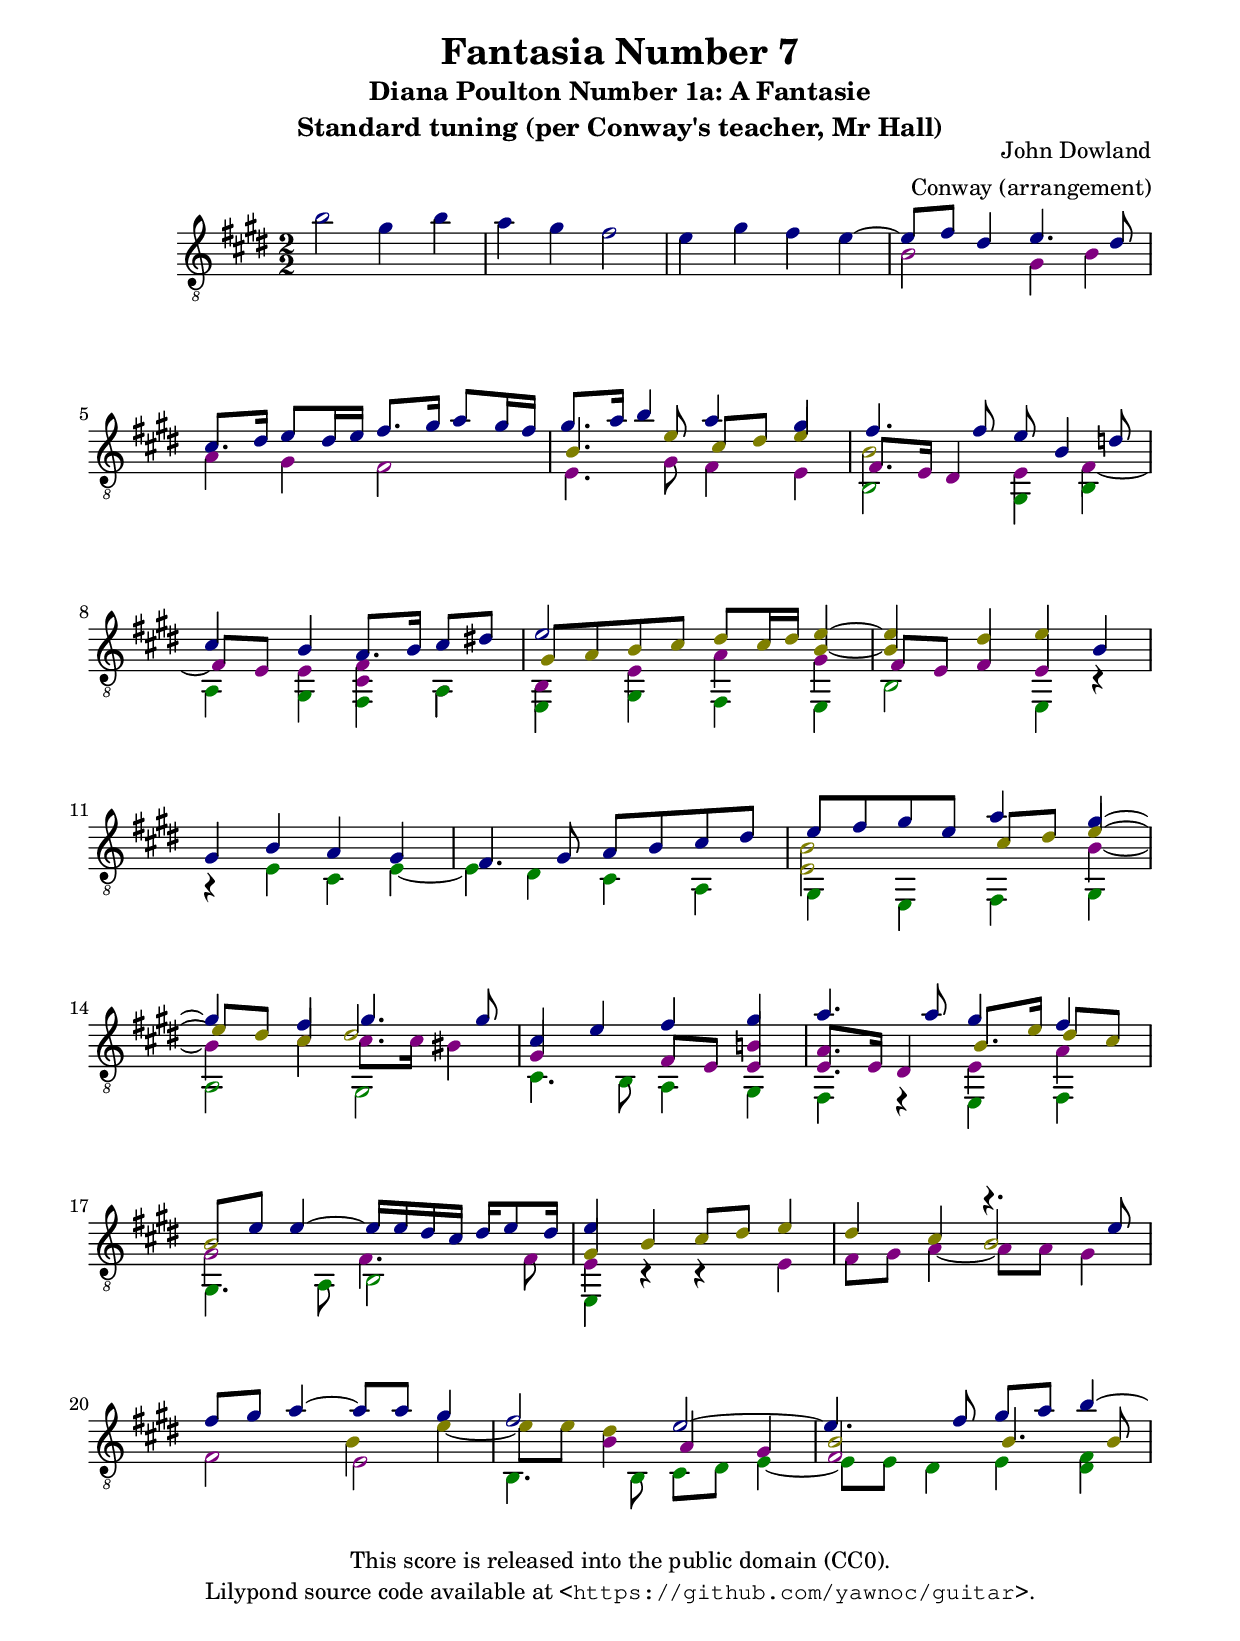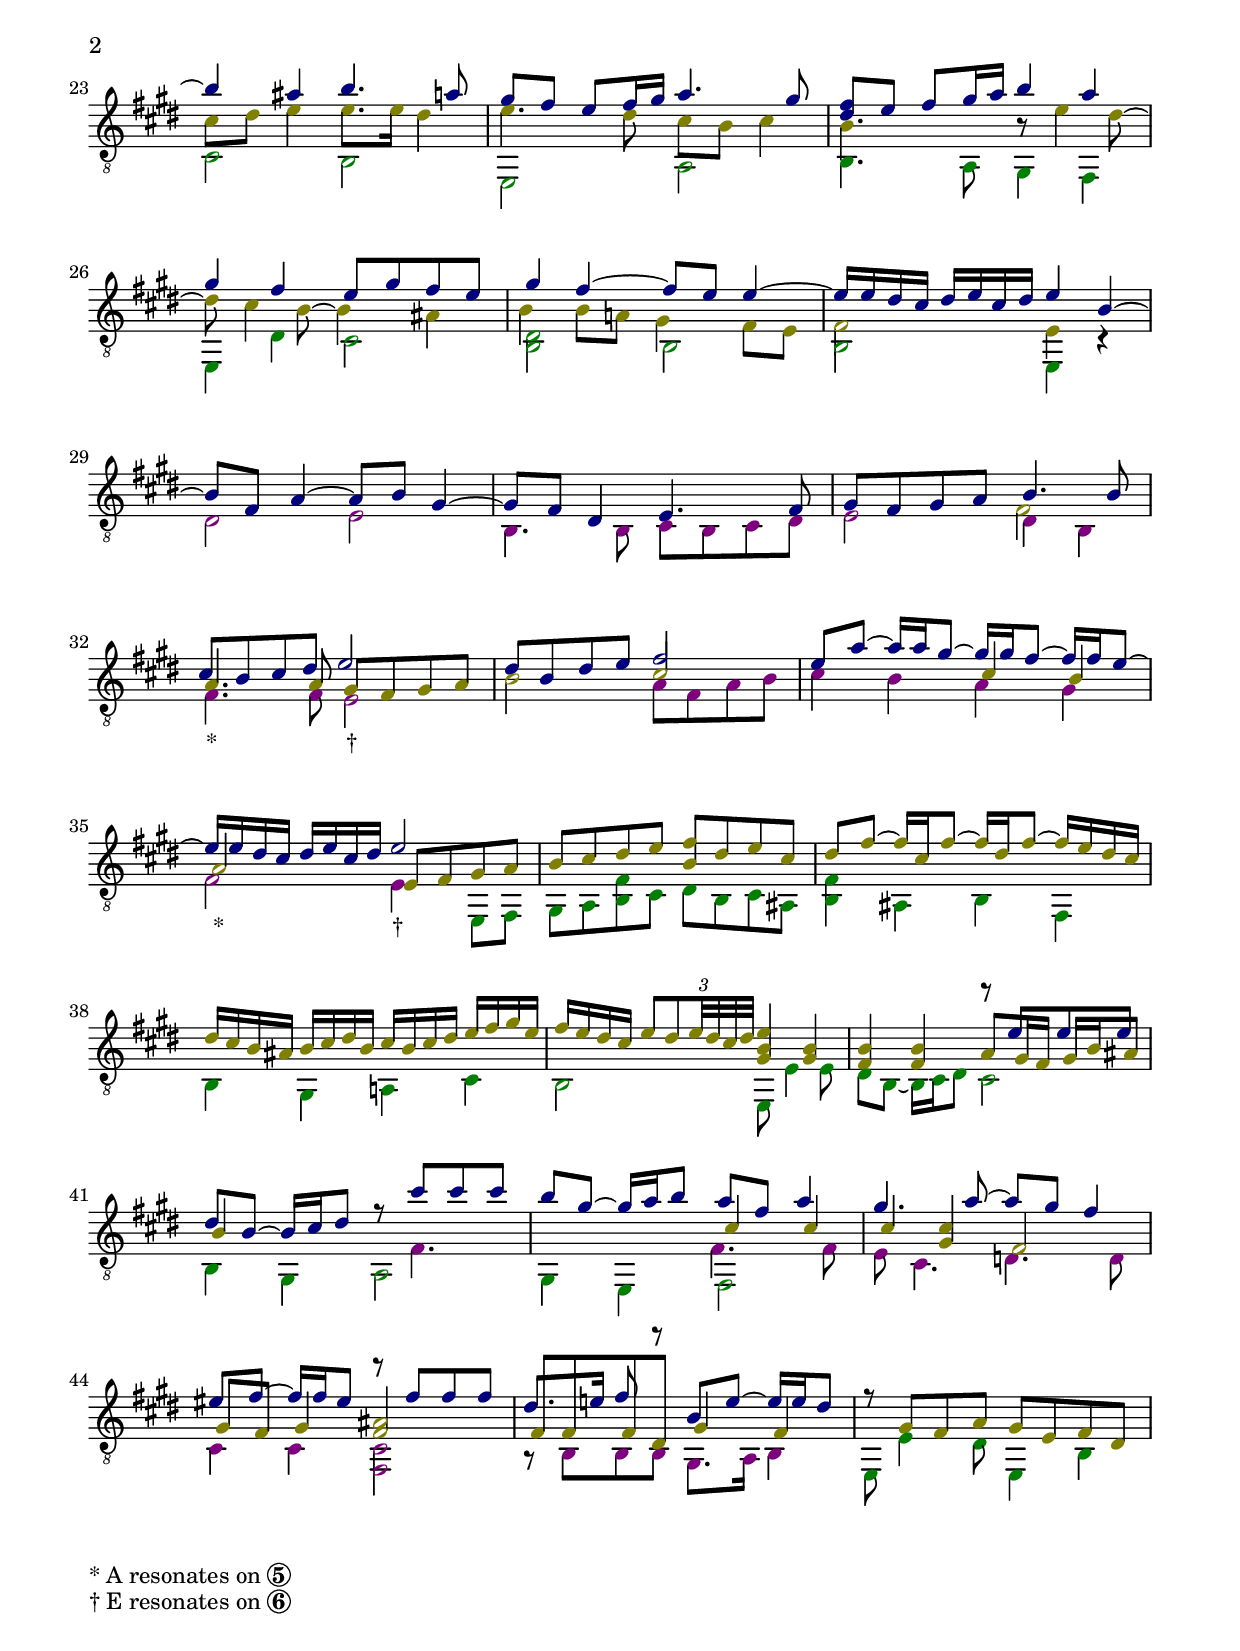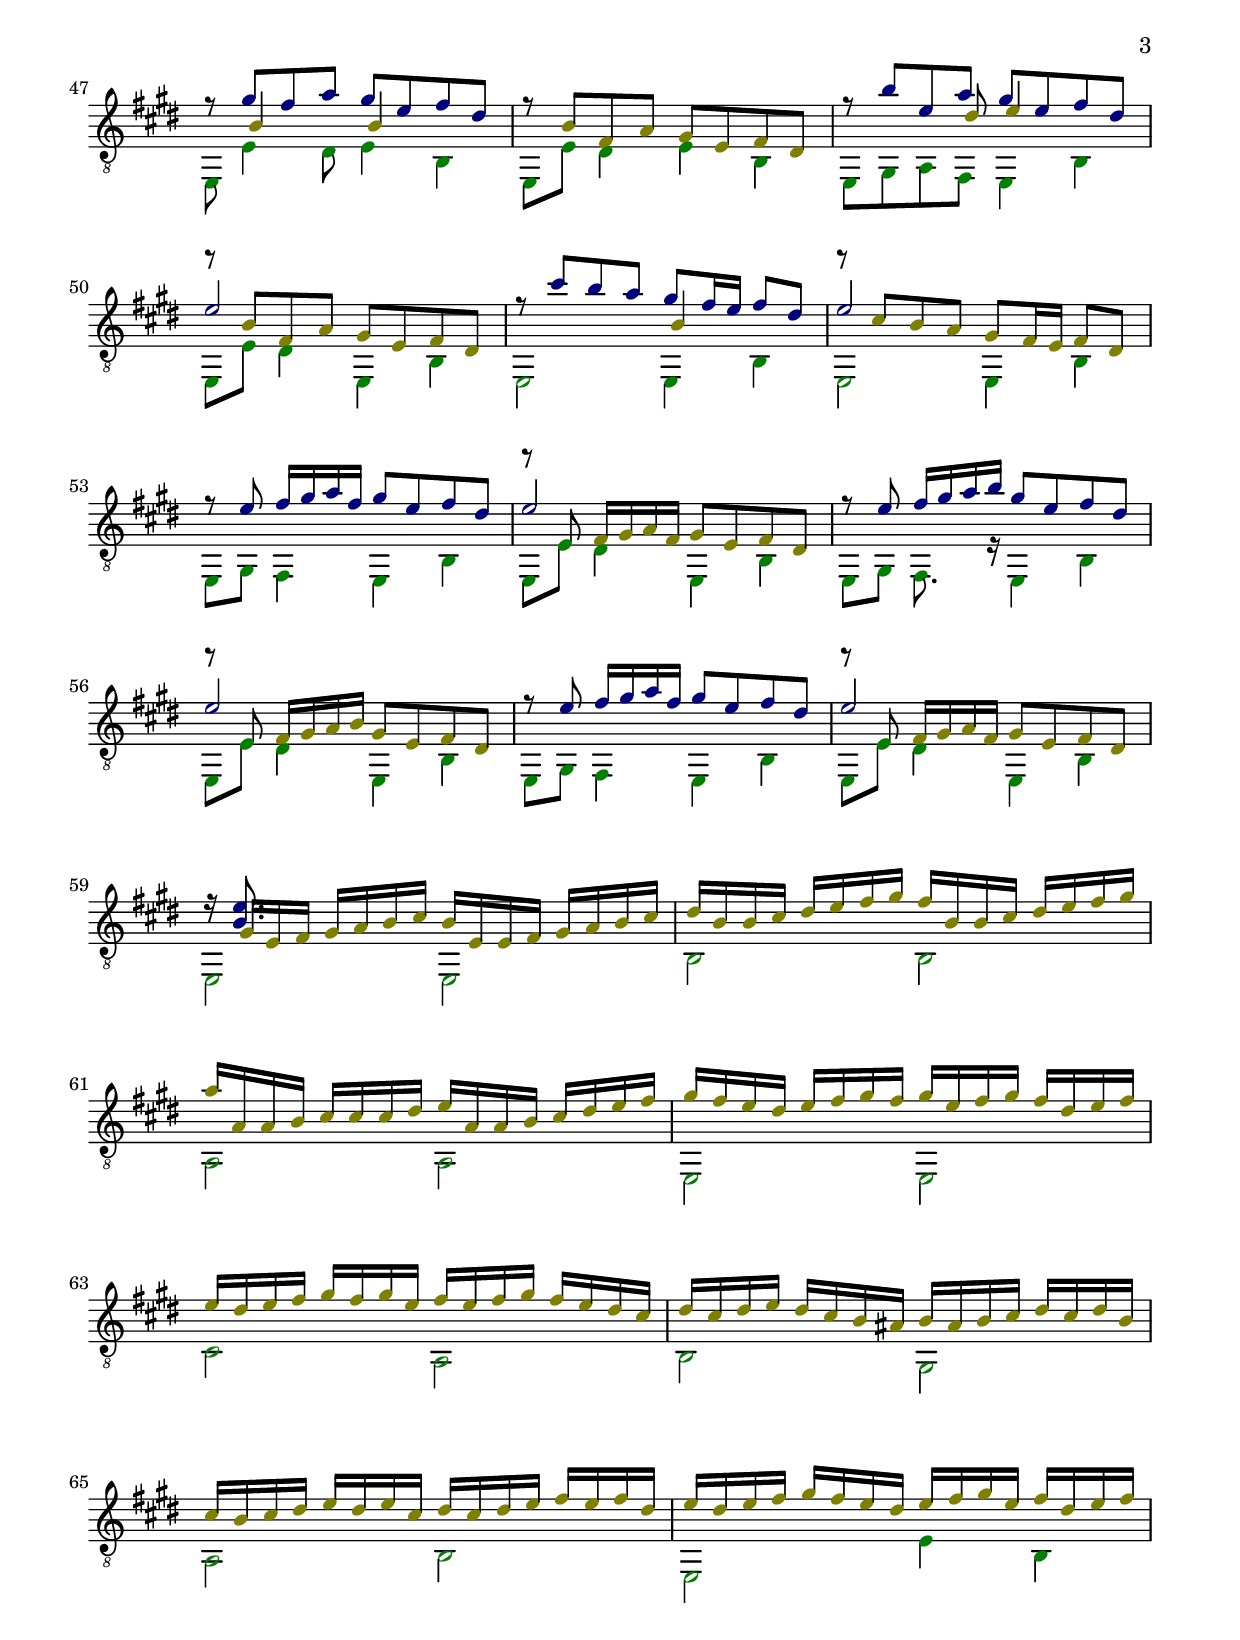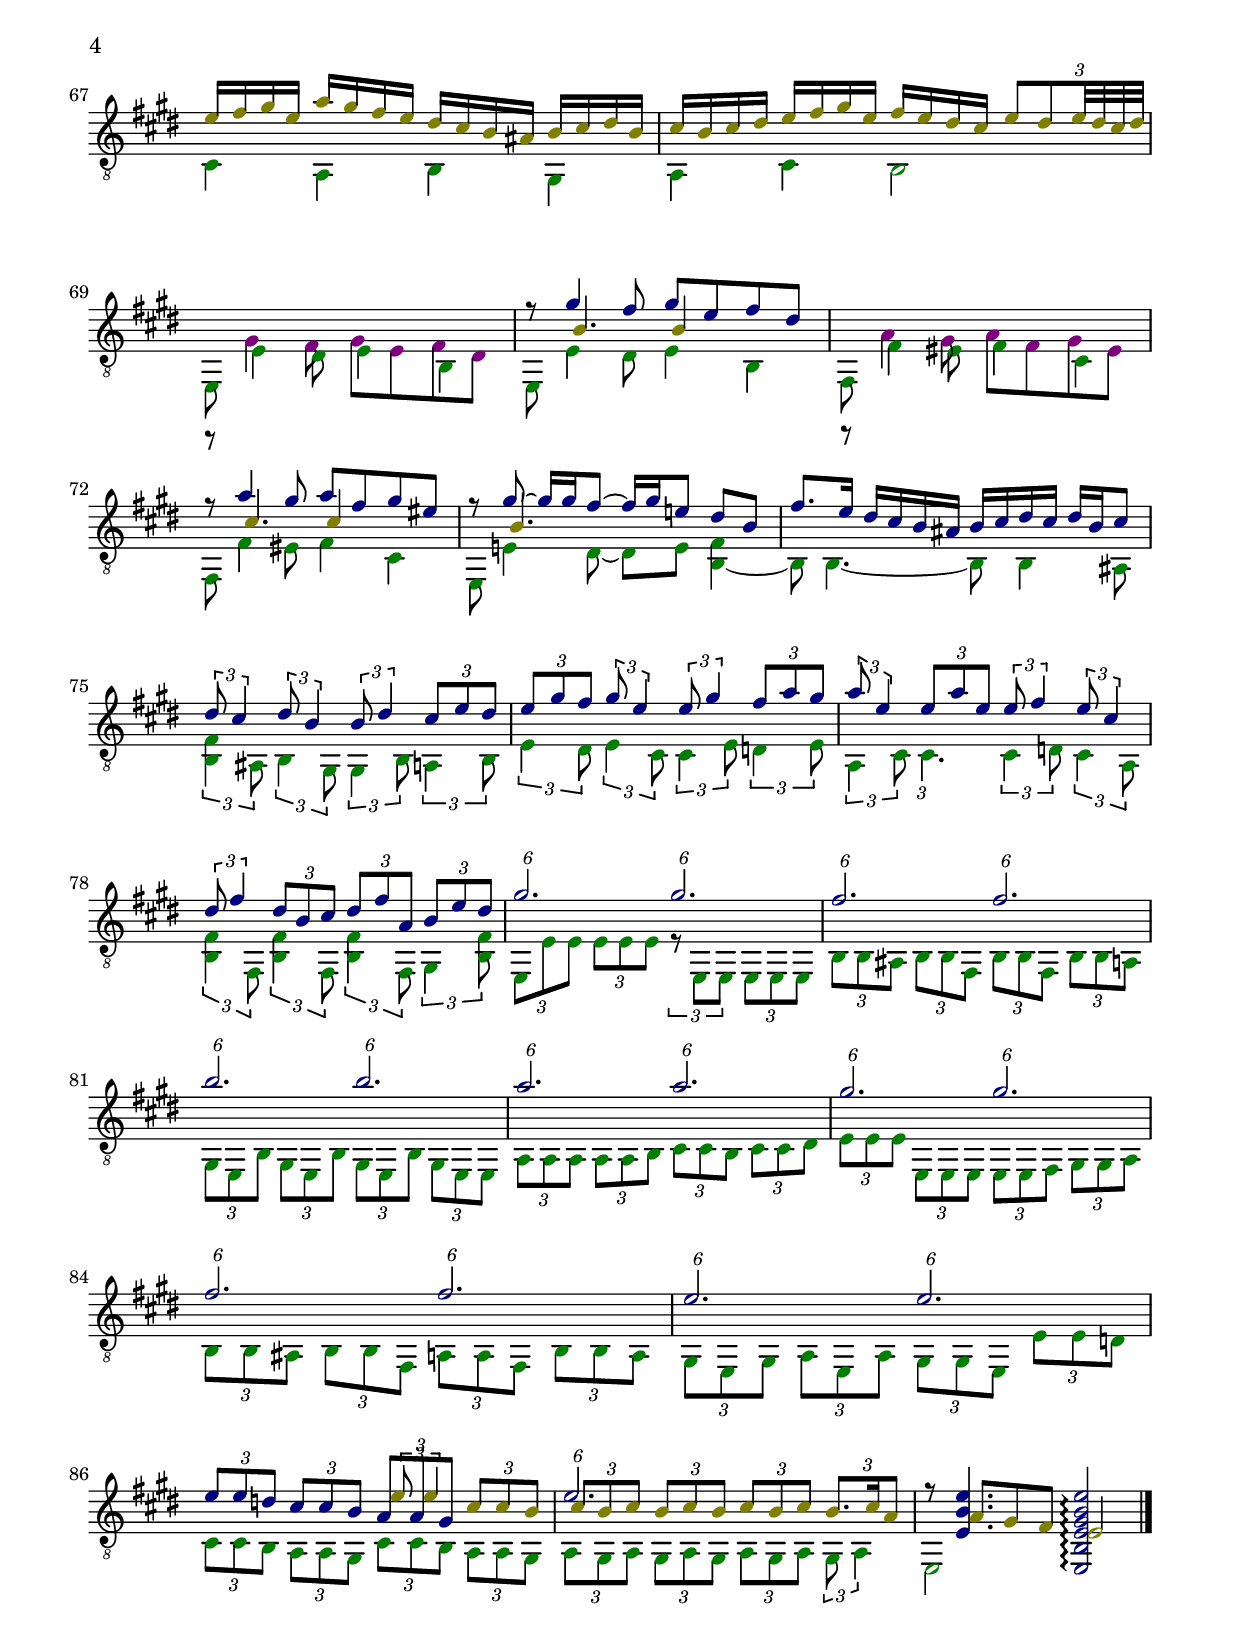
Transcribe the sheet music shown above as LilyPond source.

\version "2.18.2"


%%%%%%%%%%%%%%%%%%%%%%%%%%%%%%%%%%%%%%%%%%%%%%%%%%%%%%%%%%%%%%%%
% General
%%%%%%%%%%%%%%%%%%%%%%%%%%%%%%%%%%%%%%%%%%%%%%%%%%%%%%%%%%%%%%%%

\paper {
  top-margin = 1.5\cm
  left-margin = 1.5\cm
  right-margin = 1.5\cm
  bottom-margin = 1.5\cm
  ragged-last-bottom = ##f
  footnote-separator-markup = \markup { \vspace #1.5 }
}

globalSettings = {
  \accidentalStyle modern
  \compressFullBarRests
  \mergeDifferentlyHeadedOn
  \mergeDifferentlyDottedOn
  \numericTimeSignature
  \pointAndClickOff
  \override TextScript.extra-offset = #'(0 . 0.7)
  \override Score.FootnoteItem.annotation-line = ##f
}

origin-url = "https://github.com/yawnoc/guitar"

\header {
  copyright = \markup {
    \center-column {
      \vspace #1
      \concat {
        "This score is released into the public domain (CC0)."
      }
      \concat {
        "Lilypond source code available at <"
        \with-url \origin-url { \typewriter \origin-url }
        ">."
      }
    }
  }
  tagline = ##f
}

triplet = #(define-music-function
  (parser location music) (ly:music?)
  #{
    \tuplet 3/2 { $music }
  #}
)

tripletDuple = #(define-music-function
  (parser location music) (ly:music?)
  #{
    \tuplet 6/4 { $music }
  #}
)

overrideBeamedStemLengths = #(define-scheme-function
  (parser location lengths) (list?)
  #{
    \override Stem.details.beamed-lengths = $lengths
  #}
)
revertBeamedStemLengths = { \revert Stem.details.beamed-lengths }

overrideBeamVerticalPositions = #(define-scheme-function
  (parser location positions) (pair?)
  #{
    \override Beam.positions = $positions
  #}
)

%%%%%%%%%%%%%%%%%%%%%%%%%%%%%%%%%%%%%%%%%%%%%%%%%%%%%%%%%%%%%%%%
% Semantic bar lines
%%%%%%%%%%%%%%%%%%%%%%%%%%%%%%%%%%%%%%%%%%%%%%%%%%%%%%%%%%%%%%%%

barLineGoto = { \bar "||" }
barLineKeyChange = { \bar "||" }
barLineEnd = { \bar "|." }

%%%%%%%%%%%%%%%%%%%%%%%%%%%%%%%%%%%%%%%%%%%%%%%%%%%%%%%%%%%%%%%%
% Guitar notation
%%%%%%%%%%%%%%%%%%%%%%%%%%%%%%%%%%%%%%%%%%%%%%%%%%%%%%%%%%%%%%%%

stringNumbersAbove = { \set stringNumberOrientations = #'(up) }
stringNumbersBelow = { \set stringNumberOrientations = #'(down) }

fingeringAbove = { \set fingeringOrientations = #'(up) }
fingeringBelow = { \set fingeringOrientations = #'(down) }
fingeringAleft = { \set fingeringOrientations = #'(left) }
fingeringAright = { \set fingeringOrientations = #'(right) }

startGraceMusic = {
  <>(
  \override Fingering.font-size = -6
}
stopGraceMusic = {
  \revert Fingering.font-size
  <>)
}

overrideHorizontalShift = #(define-scheme-function
  (parser location distance) (number?)
  #{
    \override NoteColumn.force-hshift = $distance
  #}
)
revertHorizontalShift = { \revert NoteColumn.force-hshift }

barreSpan = #(define-music-function
  (parser location label offsetPair music)
  (string? (pair? (cons 0 0)) ly:music?)
  (let
    (
      (elements (extract-named-music music '(NoteEvent EventChord)))
    )
    (if
      (pair? elements)
      (let
        (
          (first-element (first elements))
          (last-element (last elements))
        )
        (set!
          (ly:music-property first-element 'articulations)
          (cons
            (make-music 'TextSpanEvent 'span-direction -1)
            (ly:music-property first-element 'articulations)
          )
        )
        (set!
          (ly:music-property last-element 'articulations)
          (cons
            (make-music 'TextSpanEvent 'span-direction 1)
            (ly:music-property last-element 'articulations)
          )
        )
      )
    )
  )
  #{
    \once \override TextSpanner.font-shape = #'upright
    \once \override TextSpanner.style = #'line
    \once \override TextSpanner.extra-offset = #offsetPair
    \once \override TextSpanner.bound-details = #`(
      (left
        (text . ,#{ \markup { \raise #-0.7 { #label \hspace #0.7 }} #})
        (Y . 0)
        (padding . -0.8)
        (attach-dir . -2)
      )
      (right
        (text . ,#{ \markup { \draw-line #'(0 . -1.3) } #}) ;; draw hook
        (Y . 0)
        (padding . -0.5)
        (attach-dir . 2)
      )
    )
    \once \override TextSpanner #'after-line-breaking = #(lambda (grob)
      (let*
        (
          (originalGrob (ly:grob-original grob))
          (splitGrobs (ly:spanner-broken-into originalGrob))
        )
        (if
          (and
            (>= (length splitGrobs) 2)
            (not (eq? (car (last-pair splitGrobs)) grob))
          )
          (begin
            (ly:grob-set-nested-property! grob
              '(bound-details right text)
              #{ \markup { \draw-line #'(0 . 0) } #} ;; suppress draw hook
            )
            (ly:grob-set-property! grob
              'extra-offset
              (cons
                (car offsetPair)
                (+ (cdr offsetPair) 0.7) ;; correction for suppressed hook
              )
            )
            (ly:grob-set-nested-property! grob
              '(bound-details right padding)
              #'-3 ;; increase spanner length
            )
          )
        )
      )
    )
    $music
  #}
)

barre = #(define-scheme-function
  (parser location label) (string?)
  #{
    \markup {
      \center-align {
        \hspace #0.7
        $label
      }
    }
  #}
)

nudgeNextBarre = #(define-scheme-function
  (parser location distance) (number?)
  #{
    \once \override TextScript.X-offset = $distance
  #}
)

position = #(define-scheme-function
  (parser location label) (string?)
  #{
    \markup {
      \center-align {
        \hspace #0.5
        $label
      }
    }
  #}
)

#(define-markup-command
  (markupString layout properties stringNumber) (markup?)
  (interpret-markup layout properties
    #{
      \markup \circle { \bold #stringNumber }
    #}
  )
)

#(define-markup-command
  (resonatesOn layout properties note stringNumber) (markup? markup?)
  (interpret-markup layout properties
    #{
      \markup { #note "resonates on" \markupString #stringNumber }
    #}
  )
)

%%%%%%%%%%%%%%%%%%%%%%%%%%%%%%%%%%%%%%%%%%%%%%%%%%%%%%%%%%%%%%%%
% Goto statements
%%%%%%%%%%%%%%%%%%%%%%%%%%%%%%%%%%%%%%%%%%%%%%%%%%%%%%%%%%%%%%%%

overrideGotoVisibility = {
  \once \override Score.RehearsalMark #'break-visibility = #'#(#t #t #f)
}

makeGotoMark = #(define-scheme-function
  (parser location label) (string?)
  #{
    \mark \markup { \small \italic $label }
  #}
)

simultaneousMarkSeparator = {
  \cadenzaOn
    s1073741824 % stupid, but works
  \cadenzaOff
}

coda = {
  \overrideGotoVisibility
  \mark \markup { \musicglyph #"scripts.coda" }
}

fine = {
  \overrideGotoVisibility
  \makeGotoMark Fine
}

dcAlCoda = {
  \overrideGotoVisibility
  \makeGotoMark "D.C. al Coda"
}

dcAlFine = {
  \overrideGotoVisibility
  \makeGotoMark "D.C. al Fine"
}

toCoda = {
  \overrideGotoVisibility
  \makeGotoMark "to Coda"
}



\header {
  title = "Fantasia Number 7"
  subtitle = \markup {
    \center-column {
      "Diana Poulton Number 1a: A Fantasie"
      "Standard tuning (per Conway's teacher, Mr Hall)"
    }
  }
  composer = "John Dowland"
  arranger = "Conway (arrangement)"
}


initialSignatures = {
  \clef "treble_8"
  \key e \major
  \time 2/2
  \set Timing.beamExceptions = #'()
  \set Timing.baseMoment = #(ly:make-moment 1/4)
  \set Timing.beatStructure = #'(1 1 1 1)
  \set Timing.beamExceptions = #'(
    (
      end
        .
      (
        ((1 . 8) . (4 4)) ;; quavers by fours
        ((1 . 12) . (3 3 3 3)) ;; anything shorter by beat
      )
    )
  )
}


highVoiceMusic = {
  
  \override NoteHead.color = #darkblue
  
  % Main theme high
  \barNumberCheck #1
  \relative c'' {
    \stemDown
    b2 gis4 b |
    a gis fis2 |
    e4 gis fis e~ |
    \stemUp
    e8 fis dis4 e4. dis8 |
    cis8. dis16 e8 dis16 e fis8. gis16 a8 gis16 fis |
    gis8. a16 b4 a gis |
    \once \overrideHorizontalShift #0.3 fis4. fis8 e8 b4 d8 |
    cis4 b a8. b16 cis8 dis |
    e2 s2 |
    s2 s4
  }
  
  % Main theme low
  \barNumberCheck #10
  \relative c' {
    b4 |
    gis b a gis |
    fis4. gis8 a b cis dis |
    e fis gis e a4 gis~ |
    gis
      \shiftOn
        \once \overrideHorizontalShift #0
        fis
      \shiftOff
      \once \overrideHorizontalShift #0.45 gis4. gis8 |
    cis,4 e fis gis |
    a4. a8 gis4 fis |
    \once \hide NoteHead b,8 e e4~ e16 e dis cis dis16 e8 dis16 |
    e4
  }
  
  % Tee-tee taa high
  \barNumberCheck #18
  \relative c'' {
    s4 s2 |
    s2 c4.\rest e,8 |
    fis8 gis a4~ a8 a gis4 |
    fis2 e2~ |
    \once \overrideHorizontalShift #-0.25 e4. fis8 gis8 a b4~ |
    b ais b4. a8 |
    gis8 fis e8 fis16 gis a4. gis8 |
    <fis dis>8 e fis8 gis16 a b4 a |
    gis fis e8 gis fis e |
    gis4 fis~ fis8 e e4~ |
    e16 e dis cis dis e cis dis e4
  }
  
  % Tee-tee taa low
  \barNumberCheck #28
  \relative c' {
    b4~ |
    b8 fis a4~ a8 b gis4~ |
    gis8 fis dis4 e4. fis8 |
    gis fis gis a b4. b8 |
    \shiftOn
    \overrideHorizontalShift #-0.45 cis b cis dis e2 |
    \revertHorizontalShift
    dis8 b dis e \overrideHorizontalShift #0 fis2 |
    \shiftOff
    e8 a~ a16 a gis8~ gis16 gis fis8~ fis16 fis e8~ |
    e16 e dis cis dis e cis dis e2 |
  }
  
  % Ascending scale
  \barNumberCheck #36
  {
    s1 * 3 |
    s2
  }
  
  % Tee-tee-tee
  \barNumberCheck #39
  \relative c' {
    s2 |
    s2 r8 e e e |
    dis b~ b16 cis dis8 r8 cis' cis cis |
    b8 gis~ gis16 a b8 a8 fis a4 |
    gis4. a8~ a gis fis4 |
    eis8 fis~ fis16 fis eis8 r8 fis fis fis |
    dis8. e16 fis8 r b,8 e~ e16 e dis8 |
  }
  
  % Majestic theme
  \barNumberCheck #46
  \relative c'' {
    s1 |
    r8 gis fis a gis e fis dis |
    s1 |
    r8 b' e, a gis e fis dis |
    e2 s2 |
    r8 cis' b a gis8 fis16 e fis8 dis |
    e2 s2 |
    r8 e fis16 gis a fis gis8 e fis dis |
    e2 s2 |
    r8 e fis16 gis a b gis8 e fis dis |
    e2 s2 |
    r8 e fis16 gis a fis gis8 e fis dis |
    e2 s2 |
  }
  
  % Scale runs
  \barNumberCheck #59
  \relative c' {
    r16 <e b>8. s4 s2 |
    s1 * 9 |
  }
  
  % Majestic interlude
  \barNumberCheck #69
  \relative c'' {
    s1 |
    r8 gis4 fis8 gis e fis dis |
    s1 |
    r8 a'4 gis8 a fis gis eis |
    r8 gis~ gis16 gis fis8~ fis16 gis e8 dis b |
    fis'8. e16 dis cis b ais
      b16 cis dis cis dis b cis8 |
  }
  
  % Triple runs
  \barNumberCheck #75
  \relative c' {
    \triplet { dis8 cis4 } \triplet { dis8 b4 }
      \triplet { b8 dis4 } \triplet { cis8 e dis } |
    \triplet { e8 gis fis } \triplet { gis8 e4 }
      \triplet { e8 gis4 } \triplet { fis8 a gis } |
    \triplet { a8 e4 } \triplet { e8 a e }
      \triplet { e8 fis4 } \triplet { e8 cis4 } |
    \triplet { dis8 fis4 } \triplet { dis8 b cis }
      \triplet { dis8 fis a, } \triplet { b e dis } |
    \tripletDuple { gis2. } \tripletDuple { gis } |
    \tripletDuple { fis } \tripletDuple { fis } |
    \tripletDuple { b } \tripletDuple { b } |
    \tripletDuple { a } \tripletDuple { a } |
    \tripletDuple { gis } \tripletDuple { gis } |
    \tripletDuple { fis } \tripletDuple { fis } |
    \tripletDuple { e } \tripletDuple { e } |
    \triplet { e8 e d } \triplet { cis cis b }
      \triplet { a a gis } s4 |
    \tripletDuple { e'2. } s2 |
  }
  
  % Finishing chords
  \barNumberCheck #88
  \relative c {
    r8 <e b' e>4.
      <e, b' e gis b e>2 \arpeggio
      \barLineEnd
  }
  
}


lowVoiceMusic = {
  
  \override NoteHead.color = #darkgreen
  
  % Main theme high
  \barNumberCheck #1
  \relative c {
    s1 * 6 |
    b2 gis4 b |
    a gis fis a |
    e gis fis e |
    b'2 e,4
  }
  
  % Main theme low
  \barNumberCheck #10
  \relative c {
    r4 |
    r4 e cis e~ |
    e dis cis a |
    gis e fis gis |
    a2 gis |
    cis4. b8 a4 gis |
    fis r e fis |
    gis4. a8 b2 |
    e,4
  }
  
  % Tee-tee taa high
  \barNumberCheck #18
  \relative c {
    s4 s4 s4 |
    s1 * 2 |
    b4. b8 cis8 dis e4~ |
    \once \overrideHorizontalShift #1 e8 e dis4 e4 <dis fis> |
    cis2 b |
    e, a |
    b4. a8 gis4 fis |
    e dis' cis2 |
    <b dis> b |
    b e,4
  }
  
  % Tee-tee taa low
  \barNumberCheck #28
  \relative c {
    r4 |
    s1 * 6 |
    s2
  }
  
  % Ascending scale
  \barNumberCheck #35
  \relative c, {
    s4 e8 fis |
    gis a <b fis'> cis dis b cis ais |
    <b fis'>4 ais b fis |
    b gis a cis |
    b2
  }
  
  % Tee-tee-tee
  \barNumberCheck #39
  \relative c, {
    e8 e'4 e8 |
    dis8 b~ b16 cis dis8 cis2 |
    b4 gis a2 |
    gis4 e fis2 |
    s1 * 3 |
  }
  
  % Majestic theme
  \barNumberCheck #46
  \relative c, {
    e8 e'4 dis8 e,4 b' |
    e,8 e'4 dis8 e4 b |
    e,8 e' dis4 e b |
    e,8 gis a fis e4 b' |
    e,8 e' dis4 e, b' |
    e,2 e4 b' |
    e,2 e4 b' |
    e,8 gis fis4 e b' |
    e,8 e' dis4 e, b' |
    e,8[ gis] fis8. r16 e4 b' |
    e,8 e' dis4 e, b' |
    e,8 gis fis4 e b' |
    e,8 e' dis4 e, b' |
  }
  
  % Scale runs
  \barNumberCheck #59
  \relative c, {
    e2 e |
    b' b |
    a a |
    e e |
    cis' a |
    b gis |
    a b |
    e, e'4 b |
    cis a b gis |
    a cis b2 |
  }
  
  % Majestic interlude
  \barNumberCheck #69
  \relative c, {
    e8 e'4 dis8 e4 b |
    e,8 e'4 dis8 e4 b |
    fis8 fis'4 eis8 fis4 cis |
    fis,8 fis'4 eis8 fis4 cis |
    e,8 e'4 dis8~ dis e <b~ fis'>4 |
    b8 b4.~ b8 b4 ais8 |
  }
  
  % Triple runs
  \barNumberCheck #75
  \relative c {
    \triplet { <b fis'>4 ais8 } \triplet { b4 gis8 }
      \triplet { gis4 b8 } \triplet { a4 b8 } |
    \triplet { e4 dis8 } \triplet { e4 cis8 }
      \triplet { cis4 e8 } \triplet { d4 e8 } |
    \triplet { a,4 cis8 } \triplet { cis4. }
      \triplet { cis4 d8 } \triplet { cis4 a8 } |
    \triplet { <b fis'>4 fis8 } \triplet { <b fis'>4 fis8 }
      \triplet { <b fis'>4 fis8 } \triplet { gis4 <b fis'>8 } |
    \triplet { e,8 e' e } \triplet { e e e }
      \triplet { r e, e } \triplet { e e e } |
    \triplet { b' b ais } \triplet { b b fis }
      \triplet { b b fis } \triplet { b b a } |
    \triplet { gis e b' } \triplet { gis e b' }
      \triplet { gis e b' } \triplet { gis e e } |
    \triplet { a a a } \triplet { a a b }
      \triplet { cis cis b } \triplet { cis cis dis } |
    \triplet { e e e } \triplet { e, e e }
      \triplet { e e fis } \triplet { gis gis a } |
    \triplet { b b ais } \triplet { b b fis }
      \triplet { a a fis } \triplet { b b a } |
    \triplet { gis e gis } \triplet { a e a }
      \triplet { gis gis e } \triplet { e' e d } |
    \triplet { cis cis b } \triplet { a a gis }
      \triplet { cis cis b } \triplet { a a gis } |
    \triplet { a gis a } \triplet { gis a gis }
      \triplet { a gis a } \triplet { gis8 a4 } |
  }
  
  % Finishing chords
  \barNumberCheck #88
  \relative c, {
    e2 s2 |
  }
  
}


upperMiddleVoiceMusic = {
  
  \override NoteHead.color = #darkyellow
  
  % Main theme high
  \barNumberCheck #1
  \relative c' {
    s1 * 5 |
    \once \overrideHorizontalShift #0.4 b4. e8
      cis8 dis
      \once \overrideHorizontalShift #0 e4 |
    \stemDown
    \once \overrideHorizontalShift #0 b2 s2 |
    \stemUp
    s1 |
    gis8 a b cis dis8 cis16 \shiftOff dis <e~ b_~>4 |
    <e b> dis e
    \shiftOn
  }
  
  % Main theme low
  \barNumberCheck #10
  \relative c' {
    s4 |
    s1 * 2 |
    \stemDown
    <b e,>2
    \stemUp
      cis8 dis \once \overrideHorizontalShift #0 e4~ |
    e8 dis
      \shiftOff cis4 \shiftOn
      \once \overrideHorizontalShift #-0.75 dis2 |
    s1 |
    s2 \stemUp b8. e16 dis8 cis |
      \once \overrideHorizontalShift #-0.07
      \once \hide Stem
        b2
      s2 |
    \once \overrideHorizontalShift #0 gis4
  }
  
  % Tee-tee taa high
  \barNumberCheck #18
  \relative c' {
    b4 cis8 dis e4 |
    dis4 cis b2 |
    \stemDown
    s2 b4 e_~ |
    \once \overrideHorizontalShift #0.9 e8 e
      \once \overrideHorizontalShift #0 dis4 s2 |
    \once \overrideHorizontalShift #0
    \once \hide Stem
      b2
    \stemUp
      b4. b8 |
    \stemDown
    \overrideHorizontalShift #0
    cis8 dis e4 e8. e16 dis4 |
    e4. dis8 cis8 b cis4 |
    b4. s8 b8\rest e4 dis8~ |
    dis8 cis4 b8~
    \revertHorizontalShift
      b4 ais |
    b4 b8 a gis4 fis8 e |
    \overrideHorizontalShift #0
    fis2 e4
    \revertHorizontalShift
    \stemUp
  }
  
  % Tee-tee taa low
  \barNumberCheck #28
  \relative c {
    s4 |
    s1 * 2 |
    s2 \stemDown fis2 \stemUp |
    \footnote "*" #'(0 . -4) \markup { "*" \resonatesOn A 5 }
    \shiftOff
    a4. a8 gis fis gis a |
    \stemDown b2 \stemUp cis |
    \shiftOn
    s2 cis4 b |
    \footnote "*" #'(0 . -4) \markup { }
    a2
  }
  
  % Ascending scale
  \barNumberCheck #35
  \relative c {
    e8 fis gis a |
    b cis dis e <fis b,> dis e cis |
    dis fis~ fis16 cis fis8~ fis16 dis fis8~ fis16 e dis cis |
    dis cis b ais b cis dis b cis b cis dis e fis gis e |
    fis e dis cis \triplet { e8 dis e32 dis cis dis } <e b gis>4
  }
  
  % Tee-tee-tee
  \barNumberCheck #39
  \relative c' {
    <b gis>4 |
    <b fis> <b fis> a8 gis16 fis gis16 b ais8 |
    b4 s4 s2 |
    s2 cis4 cis |
    cis <cis gis> fis,2 |
    gis8 fis gis4 <ais fis>2 |
    fis8 fis fis dis gis4 fis |
  }
  
  % Majestic theme
  \barNumberCheck #46
  \relative c' {
    r8 gis fis a gis e fis dis |
    s8 b'4 s8 b4 s4 |
    r8 b8 fis a gis e fis dis |
    s4. dis'8 e4 s4 |
    r8 b8 fis a gis e fis dis |
    s2 b'4 s4 |
    r8 cis b a gis8 fis16 e fis8 dis |
    s1 |
    r8 e fis16 gis a fis gis8 e fis dis |
    s1 |
    r8 e fis16 gis a b gis8 e fis dis |
    s1 |
    r8 e fis16 gis a fis gis8 e fis dis |
  }
  
  % Scale runs
  \barNumberCheck #59
  \relative c' {
    s16 gis e fis gis a b cis
      b e, e fis gis a b cis |
    dis b b cis dis e fis gis
      fis b, b cis dis e fis gis |
    a a, a b cis cis cis dis
      e a, a b cis dis e fis |
    gis fis e dis e fis gis fis
      gis e fis gis fis dis e fis |
    e dis e fis gis fis gis e
      fis e fis gis fis e dis cis |
    dis cis dis e dis cis b ais
      b ais b cis dis cis dis b |
    cis b cis dis e dis e cis
      dis cis dis e fis e fis dis |
    e dis e fis gis fis e dis
      e fis gis e
      fis dis e fis |
    e fis gis e
      a gis fis e
      dis cis b ais
      b cis dis b |
    cis b cis dis
      e fis gis e
      fis e dis cis
      \triplet { e8 dis e32 dis cis dis } |
  }
  
  % Majestic interlude
  \barNumberCheck #69
  \relative c' {
    s1 |
    s8 b4. b4 s4 |
    s1 |
    s8 cis4. cis4 s4 |
    s8 b4. s2 |
    s1 |
  }
  
  % Triple runs
  \barNumberCheck #75
  \relative c' {
    s1 * 11 |
    s2 \triplet { e8 e4 } \triplet { cis8 cis b } |
    \triplet { cis b cis } \triplet { b cis b }
      \triplet { cis b cis } \triplet { b8. cis16 a8 } |
  }
  
  % Finishing chords
  \barNumberCheck #88
  \relative c' {
    s8 a gis fis e2 |
  }
  
}


lowerMiddleVoiceMusic = {
  
  \override NoteHead.color = #darkmagenta
  
  % Main theme high
  \barNumberCheck #1
  \relative c' {
    s1 * 3 |
    \shiftOff
    b2 gis4 b |
    a gis fis2 |
    \once \overrideHorizontalShift #0.3 e4. gis8 fis4 e |
    \shiftOn
    \stemUp
    \overrideBeamedStemLengths #'(3)
    fis8. e16 dis4 \stemDown
    \revertBeamedStemLengths
      \overrideHorizontalShift #0 e4 fis~ |
      \revertHorizontalShift
    \stemUp
    fis8 e \stemDown
      \overrideHorizontalShift #0 e4 <cis fis>4 a |
    b e a gis |
      \revertHorizontalShift
    \stemUp
    fis8 e
      \overrideHorizontalShift #0 fis4 e
      \revertHorizontalShift
    \stemDown
  }
  
  % Main theme low
  \barNumberCheck #10
  \relative c {
    s4 |
    s1 * 2 |
    s2 s4 \overrideHorizontalShift #0 b'4~ |
    b \revertHorizontalShift
      \shiftOff cis \shiftOn
      \overrideBeamedStemLengths #'(3)
      \once \overrideHorizontalShift #0.3
        cis8. cis16
      \revertBeamedStemLengths
      bis4 |
    \stemUp
    \once \overrideHorizontalShift #0 gis4 s4
      \once \overrideHorizontalShift #0 fis8 e
      \once \overrideHorizontalShift #0 <e b'>4 |
    \once \overrideHorizontalShift #0 <e a>8. e16 dis4
      \stemDown
      \overrideHorizontalShift #0 e4 a |
      \revertHorizontalShift
    \once \overrideHorizontalShift #-0.07 gis2 fis4. fis8 |
    \once \overrideHorizontalShift #0 e4
  }
  
  % Tee-tee taa high
  \barNumberCheck #18
  \relative c {
    \shiftOff
    r4 r e |
    fis8 gis a4~ a8 a gis4 |
    fis2 e |
    \shiftOn
    \stemUp
    s4
      \once \overrideHorizontalShift #0
      \once \hide Stem
        b'
      a gis |
    \once \overrideHorizontalShift #0 fis2 s2 |
    \stemDown
    s1 * 5 |
    s2 s4
  }
  
  % Tee-tee taa low
  \barNumberCheck #28
  \relative c {
    s4 |
    \shiftOff
    dis2 e |
    b4. b8 cis b cis dis |
    e2 dis4 b |
    fis'4. fis8
      \footnote "†" #'(0 . -2.5) \markup { "†" \resonatesOn E 6 }
      e2 |
    s2 a8 fis a b |
    cis4 b a gis |
    fis2
      \footnote "†" #'(0 . -2.5) \markup { }
      e4
    \shiftOn
  }
  
  % Ascending scale
  \barNumberCheck #35
  {
    s4 |
    s1 * 3 |
    s2
  }
  
  % Tee-tee-tee
  \barNumberCheck #39
  \relative c {
    s2 |
    s1 |
    s2 s8 fis4. |
    s2 fis4. fis8 |
    e8 cis4. d4. d8 |
    cis4 cis <cis fis,>2 |
    r8 b b b gis8. a16 b4 |
  }
  
  % Majestic theme
  \barNumberCheck #46
  {
    s1 * 13 |
  }
  
  % Scale runs
  \barNumberCheck #59
  {
    s1 * 10 |
  }
  
  % Majestic interlude
  \barNumberCheck #69
  \relative c' {
    r8 gis4 fis8 gis e fis dis |
    s1 |
    r8 a'4 gis8 a fis gis eis |
    s1 * 3 |
  }
  
}


allMusic = {
  \new Staff \with {
    midiInstrument = #"acoustic guitar (nylon)"
  }
  \globalSettings
  \initialSignatures
  <<
    << \highVoiceMusic >>
      \\
    << \lowVoiceMusic >>
      \\
    << \upperMiddleVoiceMusic >>
      \\
    << \lowerMiddleVoiceMusic >>
  >>
}


\score {
  \allMusic
}

\score {
  \allMusic
  \midi { }
}
